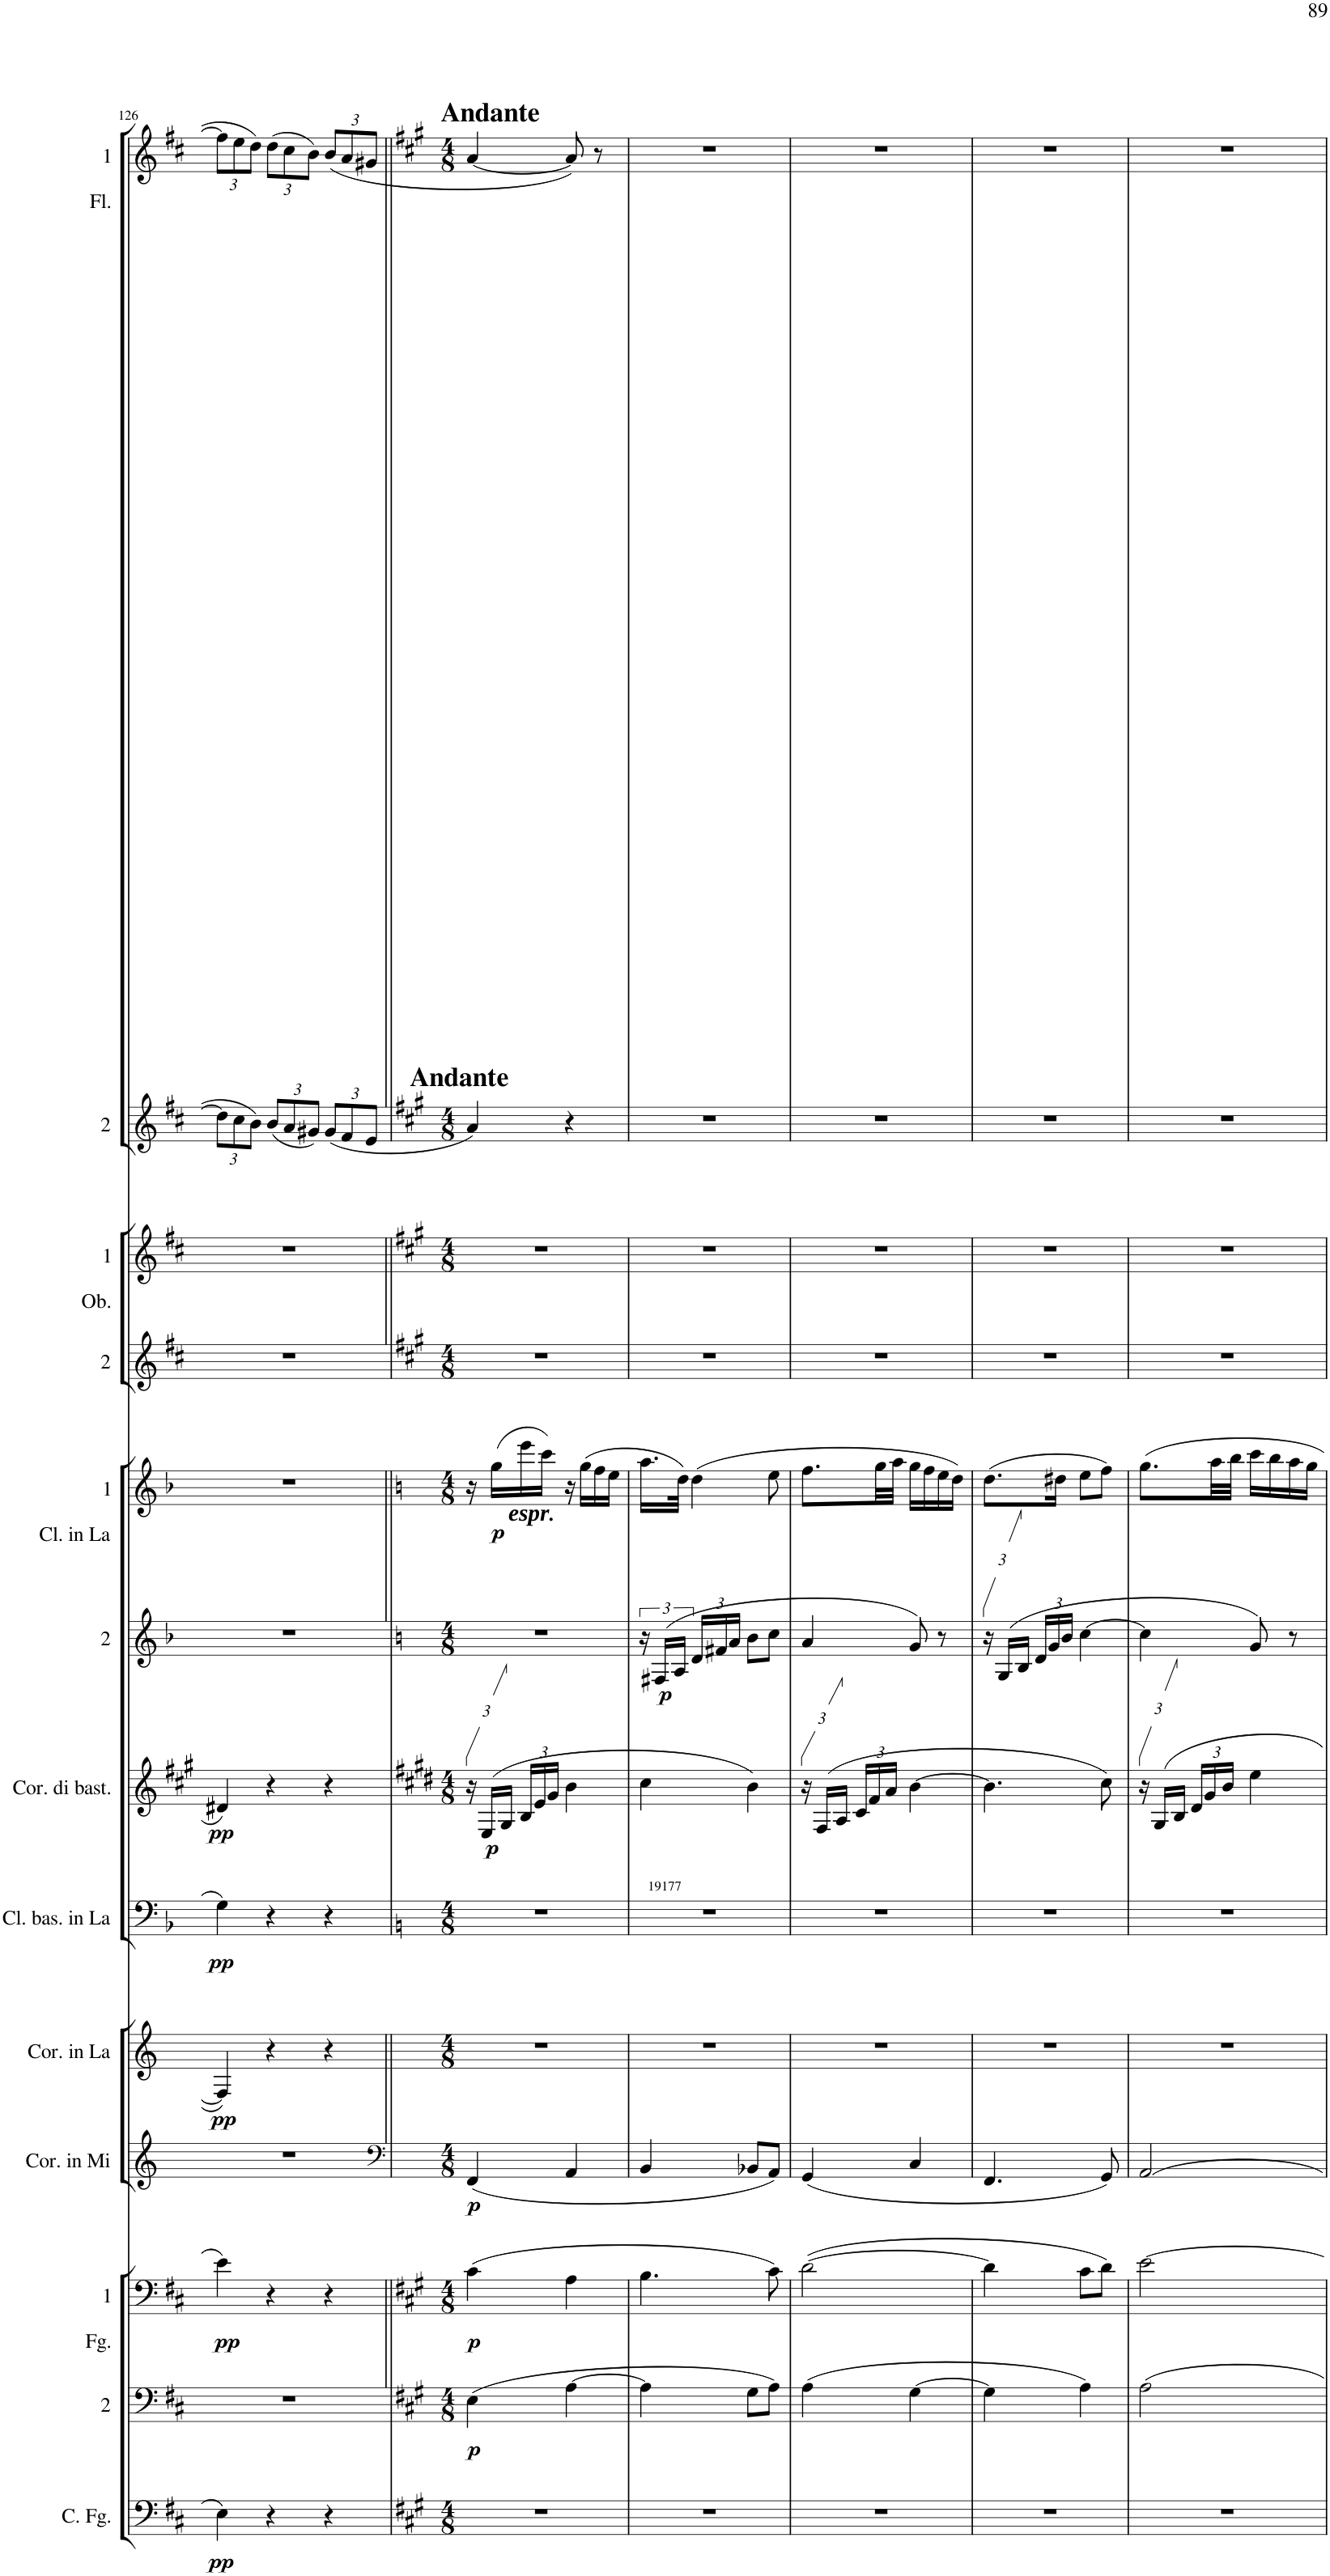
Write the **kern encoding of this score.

**kern	**dynam	**kern	**dynam	**kern	**dynam	**kern	**dynam	**kern	**dynam	**kern	**dynam	**kern	**dynam	**kern	**dynam	**kern	**dynam	**kern	**kern	**kern	**kern
*part13	*part13	*part12	*part12	*part11	*part11	*part10	*part10	*part9	*part9	*part8	*part8	*part7	*part7	*part6	*part6	*part5	*part5	*part4	*part3	*part2	*part1
*staff13	*staff13	*staff12	*staff12	*staff11	*staff11	*staff10	*staff10	*staff9	*staff9	*staff8	*staff8	*staff7	*staff7	*staff6	*staff6	*staff5	*staff5	*staff4	*staff3	*staff2	*staff1
*I"Contrafagotto	*	*I"2	*	*I"1  Fagotti	*	*I"Corno in Mi	*	*I"Corno in La	*	*I"Clarinetto basso in La	*	*I"Corno di bassetto	*	*I"2	*	*I"1  Clarinetti in La	*	*I"2	*I"1  Oboi	*I"2	*I"1  Flauti
*I'C. Fg.	*	*	*	*I'1  Fg.	*	*I'Cor. in Mi	*	*I'Cor. in La	*	*I'Cl. bas. in La	*	*I'Cor. di bast.	*	*	*	*I'1  Cl. in La	*	*	*I'1  Ob.	*	*I'1  Fl.
!!LO:PB:g=z
*clefF4	*	*clefF4	*	*clefF4	*	*clefG2	*	*clefG2	*	*clefF4	*	*clefG2	*	*clefG2	*	*clefG2	*	*clefG2	*clefG2	*clefG2	*clefG2
*Trd7c12	*	*	*	*	*	*Trd5c8	*	*Trd2c3	*	*Trd2c3	*	*Trd4c7	*	*Trd2c3	*	*Trd2c3	*	*	*	*	*
*k[f#c#]	*	*k[f#c#]	*	*k[f#c#]	*	*k[]	*	*k[]	*	*k[b-]	*	*k[f#c#g#]	*	*k[b-]	*	*k[b-]	*	*k[f#c#]	*k[f#c#]	*k[f#c#]	*k[f#c#]
*M3/4	*	*M3/4	*	*M3/4	*	*M3/4	*	*M3/4	*	*M3/4	*	*M3/4	*	*M3/4	*	*M3/4	*	*M3/4	*M3/4	*M3/4	*M3/4
*	*	*	*	*	*	*	*	*	*	*	*	*	*	*	*	*	*	*	*	*Xbrackettup	*Xbrackettup
=126	=126	=126	=126	=126	=126	=126	=126	=126	=126	=126	=126	=126	=126	=126	=126	=126	=126	=126	=126	=126	=126
!	!LO:DY:b	!	!	!	!LO:DY:b	!	!	!	!LO:DY:b	!	!LO:DY:b	!	!LO:DY:b	!	!	!	!	!	!	!	!
4E\	pp	2.r	.	4e\	pp	2.r	.	4F/]	pp	4G\	pp	4d#X/	pp	2.r	.	2.r	.	2.r	2.r	12dd\L]	12ff#\L]
.	.	.	.	.	.	.	.	.	.	.	.	.	.	.	.	.	.	.	.	12cc#\	12ee\
.	.	.	.	.	.	.	.	.	.	.	.	.	.	.	.	.	.	.	.	12b\J	12dd\J
4r	.	.	.	4r	.	.	.	4r	.	4r	.	4r	.	.	.	.	.	.	.	(12b/L	(12dd\L
.	.	.	.	.	.	.	.	.	.	.	.	.	.	.	.	.	.	.	.	12a/	12cc#\
.	.	.	.	.	.	.	.	.	.	.	.	.	.	.	.	.	.	.	.	12g#X/J)	12b\J)
4r	.	.	.	4r	.	.	.	4r	.	4r	.	4r	.	.	.	.	.	.	.	(12g#/L	(12b/L
.	.	.	.	.	.	.	.	.	.	.	.	.	.	.	.	.	.	.	.	12f#/	12a/
.	.	.	.	.	.	.	.	.	.	.	.	.	.	.	.	.	.	.	.	12e/J	12g#X/J
=127||	=127||	=127||	=127||	=127||	=127||	=127||	=127||	=127||	=127||	=127||	=127||	=127||	=127||	=127||	=127||	=127||	=127||	=127||	=127||	=127||	=127||
*	*	*	*	*	*	*clefF4	*	*	*	*	*	*	*	*	*	*	*	*	*	*	*
*k[f#c#g#]	*	*k[f#c#g#]	*	*k[f#c#g#]	*	*	*	*k[]	*	*k[]	*	*k[f#c#g#d#]	*	*k[]	*	*k[]	*	*k[f#c#g#]	*k[f#c#g#]	*k[f#c#g#]	*k[f#c#g#]
*M4/8	*	*M4/8	*	*M4/8	*	*M4/8	*	*M4/8	*	*M4/8	*	*M4/8	*	*M4/8	*	*M4/8	*	*M4/8	*M4/8	*M4/8	*M4/8
!	!	!	!	!	!	!	!	!	!	!	!	!	!	!	!	!	!	!	!	!	!LO:TX:b:B:t=Andante
!	!	!	!	!	!	!	!	!	!	!	!	!	!	!	!	!	!	!	!	!	!LO:TX:a:B:t=Andante
!	!	!	!LO:DY:b	!	!LO:DY:b	!	!LO:DY:b	!	!	!	!	!	!	!	!	!	!	!	!	!	!
2r	.	(4E\	p	(4c#\	p	(4FF/	p	2r	.	2r	.	24r	.	2r	.	16r	.	2r	2r	4a/)	[4a/
!	!	!	!	!	!	!	!	!	!	!	!	!	!LO:DY:b	!	!	!	!	!	!	!	!
.	.	.	.	.	.	.	.	.	.	.	.	(24E/LL	p	.	.	.	.	.	.	.	.
!	!	!	!	!	!	!	!	!	!	!	!	!	!	!	!	!LO:TX:b:Bi:t=espr	!	!	!	!	!
!	!	!	!	!	!	!	!	!	!	!	!	!	!	!	!	!LO:TX:b:t=.	!	!	!	!	!
!	!	!	!	!	!	!	!	!	!	!	!	!	!	!	!	!	!LO:DY:b	!	!	!	!
.	.	.	.	.	.	.	.	.	.	.	.	.	.	.	.	(16gg\LL	p	.	.	.	.
.	.	.	.	.	.	.	.	.	.	.	.	24G#/JJ	.	.	.	.	.	.	.	.	.
*	*	*	*	*	*	*	*	*	*	*	*	*Xbrackettup	*	*	*	*	*	*	*	*	*
.	.	.	.	.	.	.	.	.	.	.	.	24B/LL	.	.	.	16eee\	.	.	.	.	.
.	.	.	.	.	.	.	.	.	.	.	.	24e/	.	.	.	.	.	.	.	.	.
.	.	.	.	.	.	.	.	.	.	.	.	.	.	.	.	16ccc\JJ)	.	.	.	.	.
.	.	.	.	.	.	.	.	.	.	.	.	24g#/JJ	.	.	.	.	.	.	.	.	.
.	.	[4A\	.	4A\	.	4AA/	.	.	.	.	.	4b\	.	.	.	16r	.	.	.	4r	8a/])
.	.	.	.	.	.	.	.	.	.	.	.	.	.	.	.	(16gg\LL	.	.	.	.	.
.	.	.	.	.	.	.	.	.	.	.	.	.	.	.	.	16ff\	.	.	.	.	8r
.	.	.	.	.	.	.	.	.	.	.	.	.	.	.	.	16ee\JJ	.	.	.	.	.
=128	=128	=128	=128	=128	=128	=128	=128	=128	=128	=128	=128	=128	=128	=128	=128	=128	=128	=128	=128	=128	=128
2r	.	4A\]	.	4.B\	.	4BB/	.	2r	.	2r	.	4cc#\	.	24r	.	16.aa\LL	.	2r	2r	2r	2r
!	!	!	!	!	!	!	!	!	!	!	!	!	!	!	!LO:DY:b	!	!	!	!	!	!
.	.	.	.	.	.	.	.	.	.	.	.	.	.	(24F#X/LL	p	.	.	.	.	.	.
.	.	.	.	.	.	.	.	.	.	.	.	.	.	24A/JJ	.	.	.	.	.	.	.
.	.	.	.	.	.	.	.	.	.	.	.	.	.	.	.	32dd\JJk)	.	.	.	.	.
*	*	*	*	*	*	*	*	*	*	*	*	*	*	*Xbrackettup	*	*	*	*	*	*	*
.	.	.	.	.	.	.	.	.	.	.	.	.	.	24d/LL	.	(4dd\	.	.	.	.	.
.	.	.	.	.	.	.	.	.	.	.	.	.	.	24f#X/	.	.	.	.	.	.	.
.	.	.	.	.	.	.	.	.	.	.	.	.	.	24a/JJ	.	.	.	.	.	.	.
.	.	8G#\L	.	.	.	8BB-X/L	.	.	.	.	.	4b\)	.	8b\L	.	.	.	.	.	.	.
.	.	8A\J)	.	8c#\)	.	8AA/J)	.	.	.	.	.	.	.	8cc\J	.	8ee\	.	.	.	.	.
=129	=129	=129	=129	=129	=129	=129	=129	=129	=129	=129	=129	=129	=129	=129	=129	=129	=129	=129	=129	=129	=129
*	*	*	*	*	*	*	*	*	*	*	*	*brackettup	*	*	*	*	*	*	*	*	*
2r	.	(4A\	.	([2d\	.	(4GG/	.	2r	.	2r	.	24r	.	4a/	.	8.ff\L	.	2r	2r	2r	2r
.	.	.	.	.	.	.	.	.	.	.	.	(24F#/LL	.	.	.	.	.	.	.	.	.
.	.	.	.	.	.	.	.	.	.	.	.	24A/JJ	.	.	.	.	.	.	.	.	.
*	*	*	*	*	*	*	*	*	*	*	*	*Xbrackettup	*	*	*	*	*	*	*	*	*
.	.	.	.	.	.	.	.	.	.	.	.	24c#/LL	.	.	.	.	.	.	.	.	.
.	.	.	.	.	.	.	.	.	.	.	.	24f#/	.	.	.	.	.	.	.	.	.
.	.	.	.	.	.	.	.	.	.	.	.	.	.	.	.	32gg\LL	.	.	.	.	.
.	.	.	.	.	.	.	.	.	.	.	.	24a/JJ	.	.	.	.	.	.	.	.	.
.	.	.	.	.	.	.	.	.	.	.	.	.	.	.	.	32aa\JJJ	.	.	.	.	.
.	.	[4G#\	.	.	.	4C/	.	.	.	.	.	[4b\	.	8g/)	.	16gg\LL	.	.	.	.	.
.	.	.	.	.	.	.	.	.	.	.	.	.	.	.	.	16ff\	.	.	.	.	.
.	.	.	.	.	.	.	.	.	.	.	.	.	.	8r	.	16ee\	.	.	.	.	.
.	.	.	.	.	.	.	.	.	.	.	.	.	.	.	.	16dd\JJ)	.	.	.	.	.
=130	=130	=130	=130	=130	=130	=130	=130	=130	=130	=130	=130	=130	=130	=130	=130	=130	=130	=130	=130	=130	=130
*	*	*	*	*	*	*	*	*	*	*	*	*	*	*brackettup	*	*	*	*	*	*	*
2r	.	4G#\]	.	4d\]	.	4.FF/	.	2r	.	2r	.	4.b\]	.	24r	.	(8.dd\L	.	2r	2r	2r	2r
.	.	.	.	.	.	.	.	.	.	.	.	.	.	(24G/LL	.	.	.	.	.	.	.
.	.	.	.	.	.	.	.	.	.	.	.	.	.	24B/JJ	.	.	.	.	.	.	.
*	*	*	*	*	*	*	*	*	*	*	*	*	*	*Xbrackettup	*	*	*	*	*	*	*
.	.	.	.	.	.	.	.	.	.	.	.	.	.	24d/LL	.	.	.	.	.	.	.
.	.	.	.	.	.	.	.	.	.	.	.	.	.	24g/	.	.	.	.	.	.	.
.	.	.	.	.	.	.	.	.	.	.	.	.	.	.	.	16dd#X\Jk	.	.	.	.	.
.	.	.	.	.	.	.	.	.	.	.	.	.	.	24b/JJ	.	.	.	.	.	.	.
.	.	4A\)	.	8c#\L	.	.	.	.	.	.	.	.	.	[4cc\	.	8ee\L	.	.	.	.	.
.	.	.	.	8d\J)	.	8GG/)	.	.	.	.	.	8cc#\)	.	.	.	8ff\J)	.	.	.	.	.
=131	=131	=131	=131	=131	=131	=131	=131	=131	=131	=131	=131	=131	=131	=131	=131	=131	=131	=131	=131	=131	=131
*	*	*	*	*	*	*	*	*	*	*	*	*brackettup	*	*	*	*	*	*	*	*	*
2r	.	2A\	.	[2e\	.	2AA/	.	2r	.	2r	.	24r	.	4cc\]	.	8.gg\L	.	2r	2r	2r	2r
.	.	.	.	.	.	.	.	.	.	.	.	24G#/LL	.	.	.	.	.	.	.	.	.
.	.	.	.	.	.	.	.	.	.	.	.	24B/JJ	.	.	.	.	.	.	.	.	.
*	*	*	*	*	*	*	*	*	*	*	*	*Xbrackettup	*	*	*	*	*	*	*	*	*
.	.	.	.	.	.	.	.	.	.	.	.	24d#/LL	.	.	.	.	.	.	.	.	.
.	.	.	.	.	.	.	.	.	.	.	.	24g#/	.	.	.	.	.	.	.	.	.
.	.	.	.	.	.	.	.	.	.	.	.	.	.	.	.	32aa\LL	.	.	.	.	.
.	.	.	.	.	.	.	.	.	.	.	.	24b/JJ	.	.	.	.	.	.	.	.	.
.	.	.	.	.	.	.	.	.	.	.	.	.	.	.	.	32bb\JJJ	.	.	.	.	.
.	.	.	.	.	.	.	.	.	.	.	.	4ee\	.	8g/)	.	16ccc\LL	.	.	.	.	.
.	.	.	.	.	.	.	.	.	.	.	.	.	.	.	.	16bb\	.	.	.	.	.
.	.	.	.	.	.	.	.	.	.	.	.	.	.	8r	.	16aa\	.	.	.	.	.
.	.	.	.	.	.	.	.	.	.	.	.	.	.	.	.	16gg\JJ	.	.	.	.	.
=	=	=	=	=	=	=	=	=	=	=	=	=	=	=	=	=	=	=	=	=	=
*-	*-	*-	*-	*-	*-	*-	*-	*-	*-	*-	*-	*-	*-	*-	*-	*-	*-	*-	*-	*-	*-
